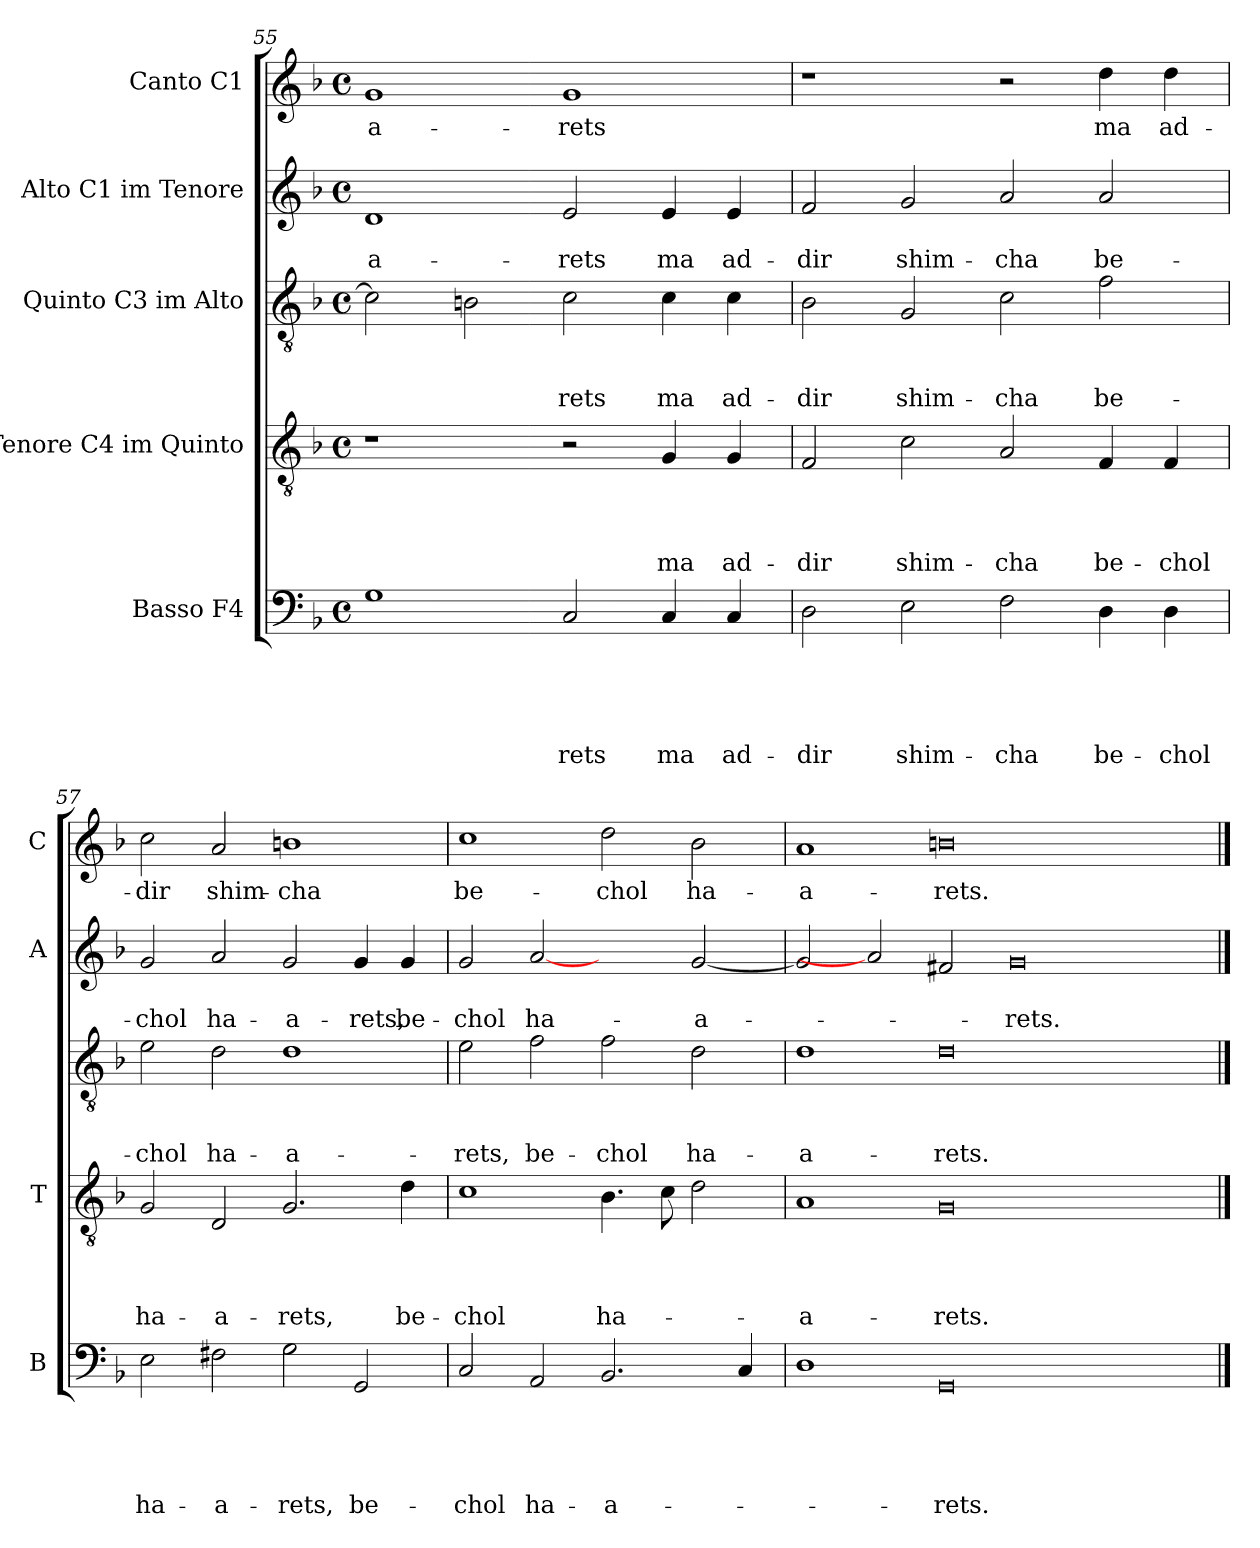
**kern	**text	**text	**text	**text	**text	**kern	**text	**text	**text	**text	**kern	**text	**text	**text	**kern	**text	**text	**kern	**text
*part5	*part5	*part5	*part5	*part5	*part5	*part4	*part4	*part4	*part4	*part4	*part3	*part3	*part3	*part3	*part2	*part2	*part2	*part1	*part1
*staff5	*staff5	*staff5	*staff5	*staff5	*staff5	*staff4	*staff4	*staff4	*staff4	*staff4	*staff3	*staff3	*staff3	*staff3	*staff2	*staff2	*staff2	*staff1	*staff1
*I"Basso F4	*	*	*	*	*	*I"Tenore C4 im  Quinto	*	*	*	*	*I"Quinto C3 im Alto	*	*	*	*I"Alto C1 im Tenore	*	*	*I"Canto C1	*
*I'B	*	*	*	*	*	*I'T	*	*	*	*	*	*	*	*	*I'A	*	*	*I'C	*
*clefF4	*	*	*	*	*	*clefGv2	*	*	*	*	*clefGv2	*	*	*	*clefG2	*	*	*clefG2	*
*k[b-]	*	*	*	*	*	*k[b-]	*	*	*	*	*k[b-]	*	*	*	*k[b-]	*	*	*k[b-]	*
*F:	*	*	*	*	*	*F:	*	*	*	*	*F:	*	*	*	*F:	*	*	*F:	*
*M4/4	*	*	*	*	*	*M4/4	*	*	*	*	*M4/4	*	*	*	*M4/4	*	*	*M4/4	*
*met(c)	*	*	*	*	*	*met(c)	*	*	*	*	*met(c)	*	*	*	*met(c)	*	*	*met(c)	*
=55	=55	=55	=55	=55	=55	=55	=55	=55	=55	=55	=55	=55	=55	=55	=55	=55	=55	=55	=55
!	!	!	!	!	!	!	!	!	!	!	!	!	!	!	!	!	!LO:LY:b	!	!LO:LY:b
1G	.	.	.	.	.	1r	.	.	.	.	2c\]	.	.	.	1d	.	-a-	1g	-a-
.	.	.	.	.	.	.	.	.	.	.	2Bn\	.	.	.	.	.	.	.	.
!	!	!	!	!	!LO:LY:b	!	!	!	!	!	!	!	!	!LO:LY:b	!	!	!LO:LY:b	!	!LO:LY:b
2C/	.	.	.	.	-rets	2r	.	.	.	.	2c\	.	.	-rets	2e/	.	-rets	1g	-rets
!	!	!	!	!	!LO:LY:b	!	!	!	!	!LO:LY:b	!	!	!	!LO:LY:b	!	!	!LO:LY:b	!	!
4C/	.	.	.	.	ma	4G/	.	.	.	ma	4c\	.	.	ma	4e/	.	ma	.	.
!	!	!	!	!	!LO:LY:b	!	!	!	!	!LO:LY:b	!	!	!	!LO:LY:b	!	!	!LO:LY:b	!	!
4C/	.	.	.	.	ad-	4G/	.	.	.	ad-	4c\	.	.	ad-	4e/	.	ad-	.	.
!!LO:PB:g=z
=56	=56	=56	=56	=56	=56	=56	=56	=56	=56	=56	=56	=56	=56	=56	=56	=56	=56	=56	=56
!	!	!	!	!	!LO:LY:b	!	!	!	!	!LO:LY:b	!	!	!	!LO:LY:b	!	!	!LO:LY:b	!	!
2D\	.	.	.	.	-dir	2F/	.	.	.	-dir	2B-\	.	.	-dir	2f/	.	-dir	1r	.
!	!	!	!	!	!LO:LY:b	!	!	!	!	!LO:LY:b	!	!	!	!LO:LY:b	!	!	!LO:LY:b	!	!
2E\	.	.	.	.	shim-	2c\	.	.	.	shim-	2G/	.	.	shim-	2g/	.	shim-	.	.
!	!	!	!	!	!LO:LY:b	!	!	!	!	!LO:LY:b	!	!	!	!LO:LY:b	!	!	!LO:LY:b	!	!
2F\	.	.	.	.	-cha	2A/	.	.	.	-cha	2c\	.	.	-cha	2a/	.	-cha	2r	.
!	!	!	!	!	!LO:LY:b	!	!	!	!	!LO:LY:b	!	!	!	!LO:LY:b	!	!	!LO:LY:b	!	!LO:LY:b
4D\	.	.	.	.	be-	4F/	.	.	.	be-	2f\	.	.	be-	2a/	.	be-	4dd\	ma
!	!	!	!	!	!LO:LY:b	!	!	!	!	!LO:LY:b	!	!	!	!	!	!	!	!	!LO:LY:b
4D\	.	.	.	.	-chol	4F/	.	.	.	-chol	.	.	.	.	.	.	.	4dd\	ad-
=57	=57	=57	=57	=57	=57	=57	=57	=57	=57	=57	=57	=57	=57	=57	=57	=57	=57	=57	=57
!	!	!	!	!	!LO:LY:b	!	!	!	!	!LO:LY:b	!	!	!	!LO:LY:b	!	!	!LO:LY:b	!	!LO:LY:b
2E\	.	.	.	.	ha-	2G/	.	.	.	ha-	2e\	.	.	-chol	2g/	.	-chol	2cc\	-dir
!	!	!	!	!	!LO:LY:b	!	!	!	!	!LO:LY:b	!	!	!	!LO:LY:b	!	!	!LO:LY:b	!	!LO:LY:b
2F#X\	.	.	.	.	-a-	2D/	.	.	.	-a-	2d\	.	.	ha-	2a/	.	ha-	2a/	shim-
!	!	!	!	!	!LO:LY:b	!	!	!	!	!LO:LY:b	!	!	!	!LO:LY:b	!	!	!LO:LY:b	!	!LO:LY:b
2G\	.	.	.	.	-rets,	2.G/	.	.	.	-rets,	1d	.	.	-a-	2g/	.	-a-	1bn	-cha
!	!	!	!	!	!LO:LY:b	!	!	!	!	!	!	!	!	!	!	!	!LO:LY:b	!	!
2GG/	.	.	.	.	be-	.	.	.	.	.	.	.	.	.	4g/	.	-rets,	.	.
!	!	!	!	!	!	!	!	!	!	!LO:LY:b	!	!	!	!	!	!	!LO:LY:b	!	!
.	.	.	.	.	.	4d\	.	.	.	be-	.	.	.	.	4g/	.	be-	.	.
=58	=58	=58	=58	=58	=58	=58	=58	=58	=58	=58	=58	=58	=58	=58	=58	=58	=58	=58	=58
!	!	!	!	!	!LO:LY:b	!	!	!	!	!LO:LY:b	!	!	!	!LO:LY:b	!	!	!LO:LY:b	!	!LO:LY:b
2C/	.	.	.	.	-chol	1c	.	.	.	-chol	2e\	.	.	-rets,	2g/	.	-chol	1cc	be-
!	!	!	!	!	!LO:LY:b	!	!	!	!	!	!	!	!	!LO:LY:b	!	!	!LO:LY:b	!	!
2AA/	.	.	.	.	ha-	.	.	.	.	.	2f\	.	.	be-	[2a	.	ha-	.	.
!	!	!	!	!	!LO:LY:b	!	!	!	!	!LO:LY:b	!	!	!	!LO:LY:b	!	!	!	!	!LO:LY:b
2.BB-/	.	.	.	.	-a-	4.B-\	.	.	.	ha-	2f\	.	.	-chol	2ryy	.	.	2dd\	-chol
.	.	.	.	.	.	8c\	.	.	.	.	.	.	.	.	.	.	.	.	.
!	!	!	!	!	!	!	!	!	!	!	!	!	!	!LO:LY:b	!	!	!LO:LY:b	!	!LO:LY:b
.	.	.	.	.	.	2d\	.	.	.	.	2d\	.	.	ha-	[2g/	.	-a-	2b-\	ha-
4C/	.	.	.	.	.	.	.	.	.	.	.	.	.	.	.	.	.	.	.
=59	=59	=59	=59	=59	=59	=59	=59	=59	=59	=59	=59	=59	=59	=59	=59	=59	=59	=59	=59
!	!	!	!	!	!	!	!	!	!	!LO:LY:b	!	!	!	!LO:LY:b	!	!	!	!	!LO:LY:b
1D	.	.	.	.	.	1A	.	.	.	-a-	1d	.	.	-a-	2g/]	.	.	1a	-a-
.	.	.	.	.	.	.	.	.	.	.	.	.	.	.	2a]	.	.	.	.
!	!	!	!	!	!LO:LY:b	!	!	!	!	!LO:LY:b	!	!	!	!LO:LY:b	!	!	!	!	!LO:LY:b
0GG	.	.	.	.	-rets.	0G	.	.	.	-rets.	0d	.	.	-rets.	2f#X/	.	.	0bn	-rets.
!	!	!	!	!	!	!	!	!	!	!	!	!	!	!	!	!	!LO:LY:b	!	!
.	.	.	.	.	.	.	.	.	.	.	.	.	.	.	0g	.	-rets.	.	.
2ryy	.	.	.	.	.	2ryy	.	.	.	.	2ryy	.	.	.	.	.	.	2ryy	.
==	==	==	==	==	==	==	==	==	==	==	==	==	==	==	==	==	==	==	==
*-	*-	*-	*-	*-	*-	*-	*-	*-	*-	*-	*-	*-	*-	*-	*-	*-	*-	*-	*-
